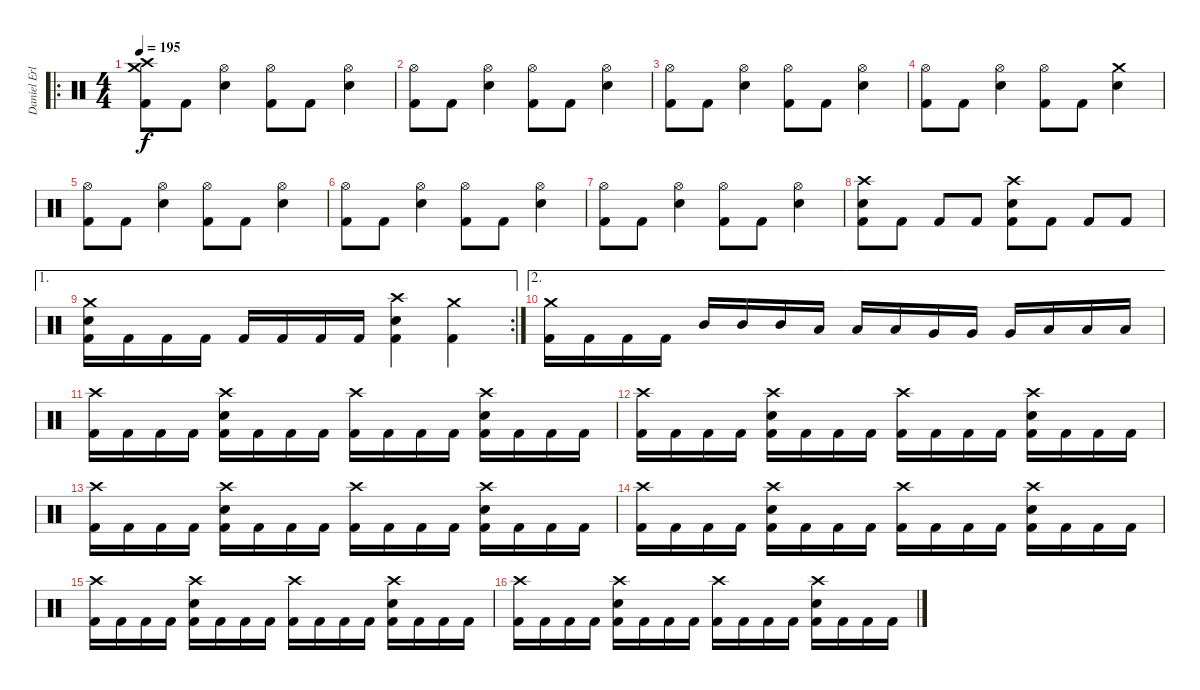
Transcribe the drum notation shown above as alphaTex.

\track ("Daniel Erlandsson " "Daniel Erl") {instrument percussion}
\staff {score}
\articulation defaults
\ro
\ts (4 4)
\tempo 195
\clef neutral
\ks c
("Crash medium (hit)" "Crash high (hit)" "Kick (hit) 2").8{dy f} "Kick (hit) 2".8 ("Hi-Hat (open)" "Electric Snare (hit)").4 ("Hi-Hat (open)" "Kick (hit) 2").8 "Kick (hit) 2".8 ("Hi-Hat (open)" "Electric Snare (hit)").4 |
("Hi-Hat (open)" "Kick (hit) 2").8 "Kick (hit) 2".8 ("Hi-Hat (open)" "Electric Snare (hit)").4 ("Hi-Hat (open)" "Kick (hit) 2").8 "Kick (hit) 2".8 ("Hi-Hat (open)" "Electric Snare (hit)").4 |
("Hi-Hat (open)" "Kick (hit) 2").8 "Kick (hit) 2".8 ("Hi-Hat (open)" "Electric Snare (hit)").4 ("Hi-Hat (open)" "Kick (hit) 2").8 "Kick (hit) 2".8 ("Hi-Hat (open)" "Electric Snare (hit)").4 |
("Hi-Hat (open)" "Kick (hit) 2").8 "Kick (hit) 2".8 ("Hi-Hat (open)" "Electric Snare (hit)").4 ("Hi-Hat (open)" "Kick (hit) 2").8 "Kick (hit) 2".8 ("Crash medium (hit)" "Electric Snare (hit)").4 |
("Hi-Hat (open)" "Kick (hit) 2").8 "Kick (hit) 2".8 ("Hi-Hat (open)" "Electric Snare (hit)").4 ("Hi-Hat (open)" "Kick (hit) 2").8 "Kick (hit) 2".8 ("Hi-Hat (open)" "Electric Snare (hit)").4 |
("Hi-Hat (open)" "Kick (hit) 2").8 "Kick (hit) 2".8 ("Hi-Hat (open)" "Electric Snare (hit)").4 ("Hi-Hat (open)" "Kick (hit) 2").8 "Kick (hit) 2".8 ("Hi-Hat (open)" "Electric Snare (hit)").4 |
("Hi-Hat (open)" "Kick (hit) 2").8 "Kick (hit) 2".8 ("Hi-Hat (open)" "Electric Snare (hit)").4 ("Hi-Hat (open)" "Kick (hit) 2").8 "Kick (hit) 2".8 ("Hi-Hat (open)" "Electric Snare (hit)").4 |
("Crash high (hit)" "Electric Snare (hit)" "Kick (hit) 2").8 "Kick (hit) 2".8 "Kick (hit) 2".8 "Kick (hit) 2".8 ("Crash high (hit)" "Electric Snare (hit)" "Kick (hit) 2").8 "Kick (hit) 2".8 "Kick (hit) 2".8 "Kick (hit) 2".8 |
\ae 1
\rc 2
("Crash medium (hit)" "Electric Snare (hit)" "Kick (hit) 2").16 "Kick (hit) 2".16 "Kick (hit) 2".16 "Kick (hit) 2".16 "Kick (hit) 2".16 "Kick (hit) 2".16 "Kick (hit) 2".16 "Kick (hit) 2".16 ("Crash high (hit)" "Electric Snare (hit)" "Kick (hit) 2").4 ("Crash medium (hit)" "Kick (hit) 2").4 |
\ae 2
("Crash medium (hit)" "Kick (hit) 2").16 "Kick (hit) 2".16 "Kick (hit) 2".16 "Kick (hit) 2".16 "Mid Tom (hit)".16 "Mid Tom (hit)".16 "Mid Tom (hit)".16 "Low Tom (hit)".16 "Low Tom (hit)".16 "Low Tom (hit)".16 "Very Low Tom (hit)".16 "Very Low Tom (hit)".16 "Very Low Tom (hit)".16 "Low Floor Tom (hit)".16 "Low Floor Tom (hit)".16 "Low Floor Tom (hit)".16 |
("Crash high (hit)" "Kick (hit) 2").16 "Kick (hit) 2".16 "Kick (hit) 2".16 "Kick (hit) 2".16 ("Crash high (hit)" "Electric Snare (hit)" "Kick (hit) 2").16 "Kick (hit) 2".16 "Kick (hit) 2".16 "Kick (hit) 2".16 ("Crash high (hit)" "Kick (hit) 2").16 "Kick (hit) 2".16 "Kick (hit) 2".16 "Kick (hit) 2".16 ("Crash high (hit)" "Electric Snare (hit)" "Kick (hit) 2").16 "Kick (hit) 2".16 "Kick (hit) 2".16 "Kick (hit) 2".16 |
("Crash high (hit)" "Kick (hit) 2").16 "Kick (hit) 2".16 "Kick (hit) 2".16 "Kick (hit) 2".16 ("Crash high (hit)" "Electric Snare (hit)" "Kick (hit) 2").16 "Kick (hit) 2".16 "Kick (hit) 2".16 "Kick (hit) 2".16 ("Crash high (hit)" "Kick (hit) 2").16 "Kick (hit) 2".16 "Kick (hit) 2".16 "Kick (hit) 2".16 ("Crash high (hit)" "Electric Snare (hit)" "Kick (hit) 2").16 "Kick (hit) 2".16 "Kick (hit) 2".16 "Kick (hit) 2".16 |
("Crash high (hit)" "Kick (hit) 2").16 "Kick (hit) 2".16 "Kick (hit) 2".16 "Kick (hit) 2".16 ("Crash high (hit)" "Electric Snare (hit)" "Kick (hit) 2").16 "Kick (hit) 2".16 "Kick (hit) 2".16 "Kick (hit) 2".16 ("Crash high (hit)" "Kick (hit) 2").16 "Kick (hit) 2".16 "Kick (hit) 2".16 "Kick (hit) 2".16 ("Crash high (hit)" "Electric Snare (hit)" "Kick (hit) 2").16 "Kick (hit) 2".16 "Kick (hit) 2".16 "Kick (hit) 2".16 |
("Crash high (hit)" "Kick (hit) 2").16 "Kick (hit) 2".16 "Kick (hit) 2".16 "Kick (hit) 2".16 ("Crash high (hit)" "Electric Snare (hit)" "Kick (hit) 2").16 "Kick (hit) 2".16 "Kick (hit) 2".16 "Kick (hit) 2".16 ("Crash high (hit)" "Kick (hit) 2").16 "Kick (hit) 2".16 "Kick (hit) 2".16 "Kick (hit) 2".16 ("Crash high (hit)" "Electric Snare (hit)" "Kick (hit) 2").16 "Kick (hit) 2".16 "Kick (hit) 2".16 "Kick (hit) 2".16 |
("Crash high (hit)" "Kick (hit) 2").16 "Kick (hit) 2".16 "Kick (hit) 2".16 "Kick (hit) 2".16 ("Crash high (hit)" "Electric Snare (hit)" "Kick (hit) 2").16 "Kick (hit) 2".16 "Kick (hit) 2".16 "Kick (hit) 2".16 ("Crash high (hit)" "Kick (hit) 2").16 "Kick (hit) 2".16 "Kick (hit) 2".16 "Kick (hit) 2".16 ("Crash high (hit)" "Electric Snare (hit)" "Kick (hit) 2").16 "Kick (hit) 2".16 "Kick (hit) 2".16 "Kick (hit) 2".16 |
("Crash high (hit)" "Kick (hit) 2").16 "Kick (hit) 2".16 "Kick (hit) 2".16 "Kick (hit) 2".16 ("Crash high (hit)" "Electric Snare (hit)" "Kick (hit) 2").16 "Kick (hit) 2".16 "Kick (hit) 2".16 "Kick (hit) 2".16 ("Crash high (hit)" "Kick (hit) 2").16 "Kick (hit) 2".16 "Kick (hit) 2".16 "Kick (hit) 2".16 ("Crash high (hit)" "Electric Snare (hit)" "Kick (hit) 2").16 "Kick (hit) 2".16 "Kick (hit) 2".16 "Kick (hit) 2".16
